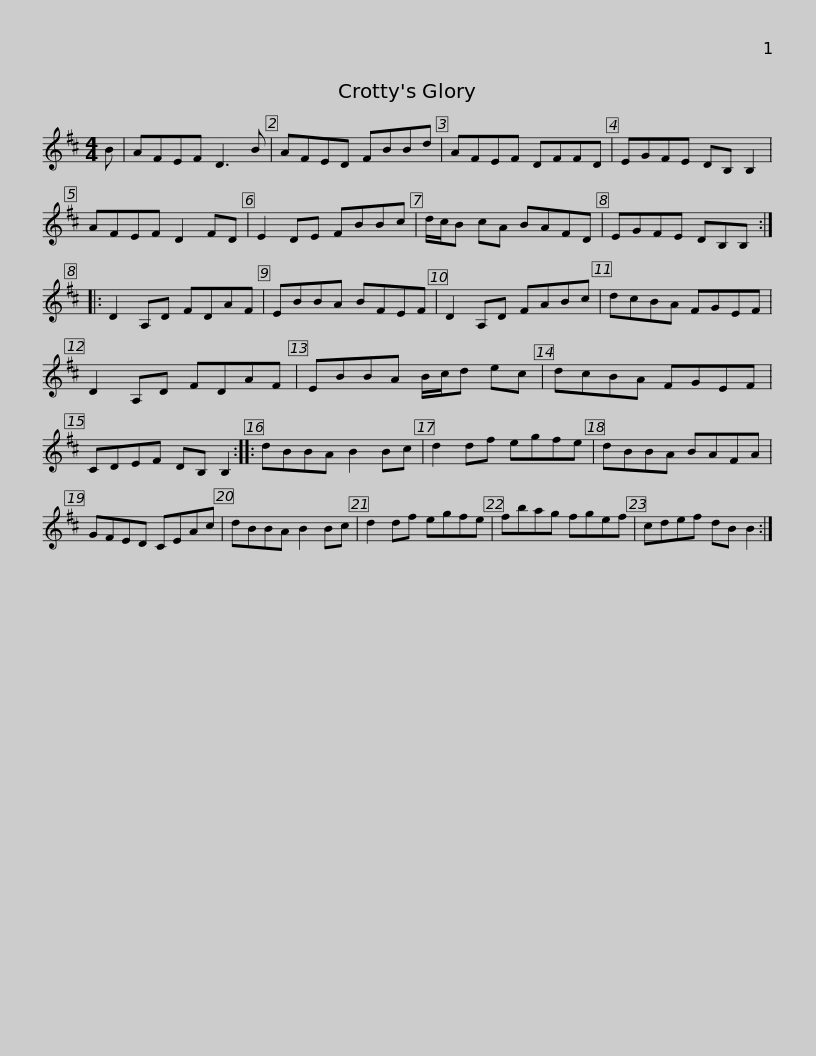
X:1
L:1/8
M:4/4
I:linebreak $
K:D
V:1 treble
V:1
 B | AFEF D3 B | AFED FBBd | AFEF DFFD | EGFE DB, B,2 | %5
 AFEF D2 FD |$ E2 DE FBBc | d/c/B cA BAFD | EGFE DB,B, :: D2 A,D FDAF | %10
 EBBA BFEF |$ D2 A,D FABc | dcBA FGEF | D2 A,D FDAF | EBBA B/c/d ec | %15
 dcBA FGEF |$ CDEF DB, B,2 :: dBBA B2 Bc | d2 df egfe | dBBA BAFA | %20
 GFED CEAc |$ dBBA B2 Bc | d2 df egfe | fbag fgef | cdef dB B2 :| %25
